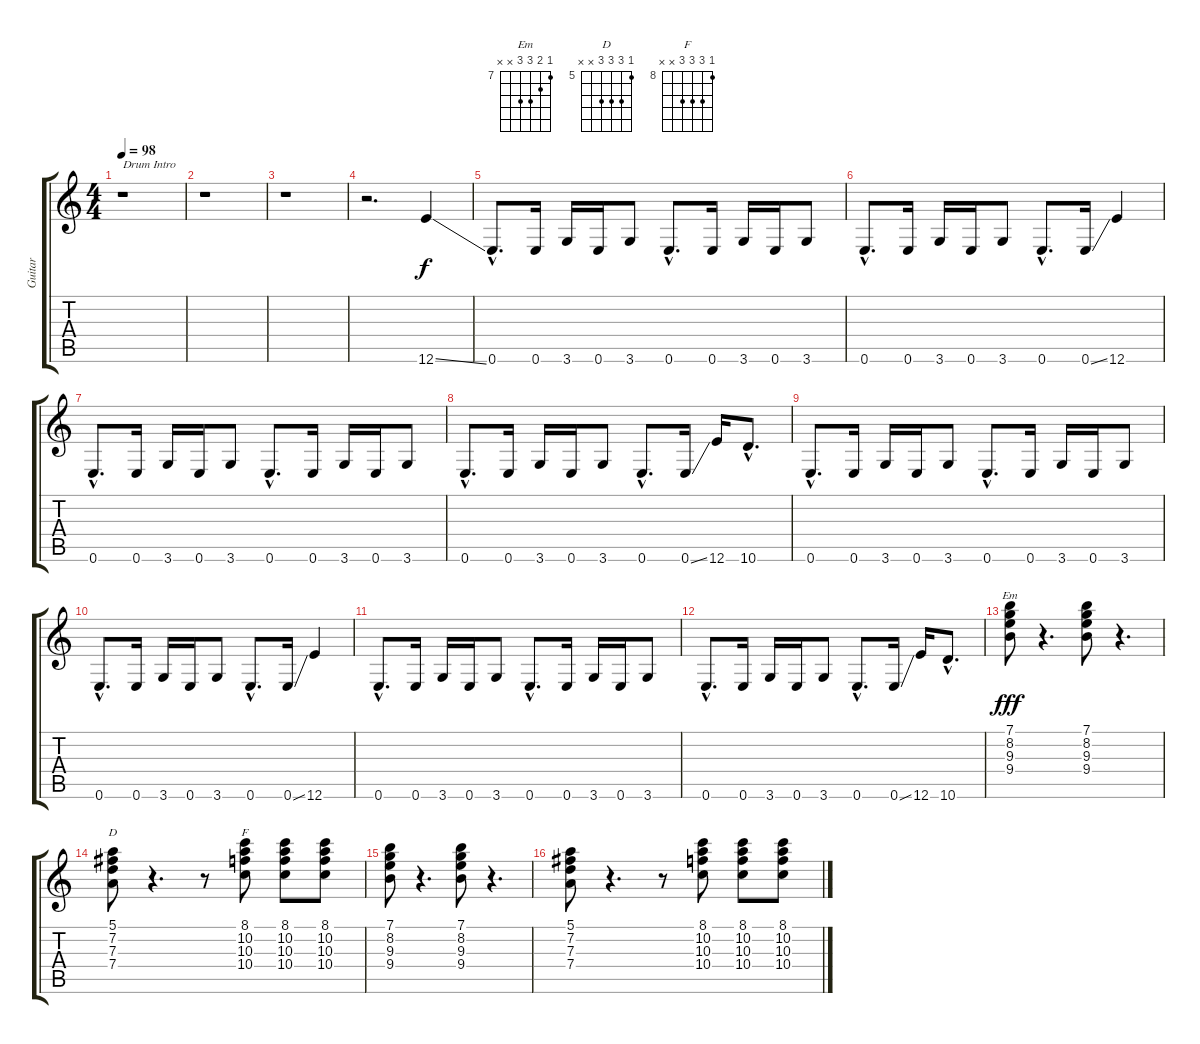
\track ("Guitar" "Guitar") {instrument distortionguitar}
\staff {score tabs}
\tuning (E4 B3 G3 D3 A2 E2) {hide}
\chord ("Em" 7 8 9 9 x x) {firstfret 7}
\chord ("D" 5 7 7 7 x x) {firstfret 5}
\chord ("F" 8 10 10 10 x x) {firstfret 8}
\ts (4 4)
\tempo 98
\clef g2
\ks c
r.1{txt "Drum Intro" dy f instrument distortionguitar} |
r.1 |
r.1 |
r.2{d} 12.6{ss}.4 |
0.6{hac}.8{d} 0.6.16 3.6.16 0.6.16 3.6.8 0.6{hac}.8{d} 0.6.16 3.6.16 0.6.16 3.6.8 |
0.6{hac}.8{d} 0.6.16 3.6.16 0.6.16 3.6.8 0.6{hac}.8{d} 0.6{ss}.16 12.6.4 |
0.6{hac}.8{d} 0.6.16 3.6.16 0.6.16 3.6.8 0.6{hac}.8{d} 0.6.16 3.6.16 0.6.16 3.6.8 |
0.6{hac}.8{d} 0.6.16 3.6.16 0.6.16 3.6.8 0.6{hac}.8{d} 0.6{ss}.16 12.6.16 10.6{hac}.8{d} |
0.6{hac}.8{d} 0.6.16 3.6.16 0.6.16 3.6.8 0.6{hac}.8{d} 0.6.16 3.6.16 0.6.16 3.6.8 |
0.6{hac}.8{d} 0.6.16 3.6.16 0.6.16 3.6.8 0.6{hac}.8{d} 0.6{ss}.16 12.6.4 |
0.6{hac}.8{d} 0.6.16 3.6.16 0.6.16 3.6.8 0.6{hac}.8{d} 0.6.16 3.6.16 0.6.16 3.6.8 |
0.6{hac}.8{d} 0.6.16 3.6.16 0.6.16 3.6.8 0.6{hac}.8{d} 0.6{ss}.16 12.6.16 10.6{hac}.8{d} |
(7.1 8.2 9.3 9.4).8{ch "Em" dy fff} r.4{d} (7.1 8.2 9.3 9.4).8 r.4{d} |
(5.1 7.2 7.3 7.4).8{ch "D"} r.4{d} r.8 (8.1 10.2 10.3 10.4).8{ch "F"} (8.1 10.2 10.3 10.4).8 (8.1 10.2 10.3 10.4).8 |
(7.1 8.2 9.3 9.4).8 r.4{d} (7.1 8.2 9.3 9.4).8 r.4{d} |
(5.1 7.2 7.3 7.4).8 r.4{d} r.8 (8.1 10.2 10.3 10.4).8 (8.1 10.2 10.3 10.4).8 (8.1 10.2 10.3 10.4).8
